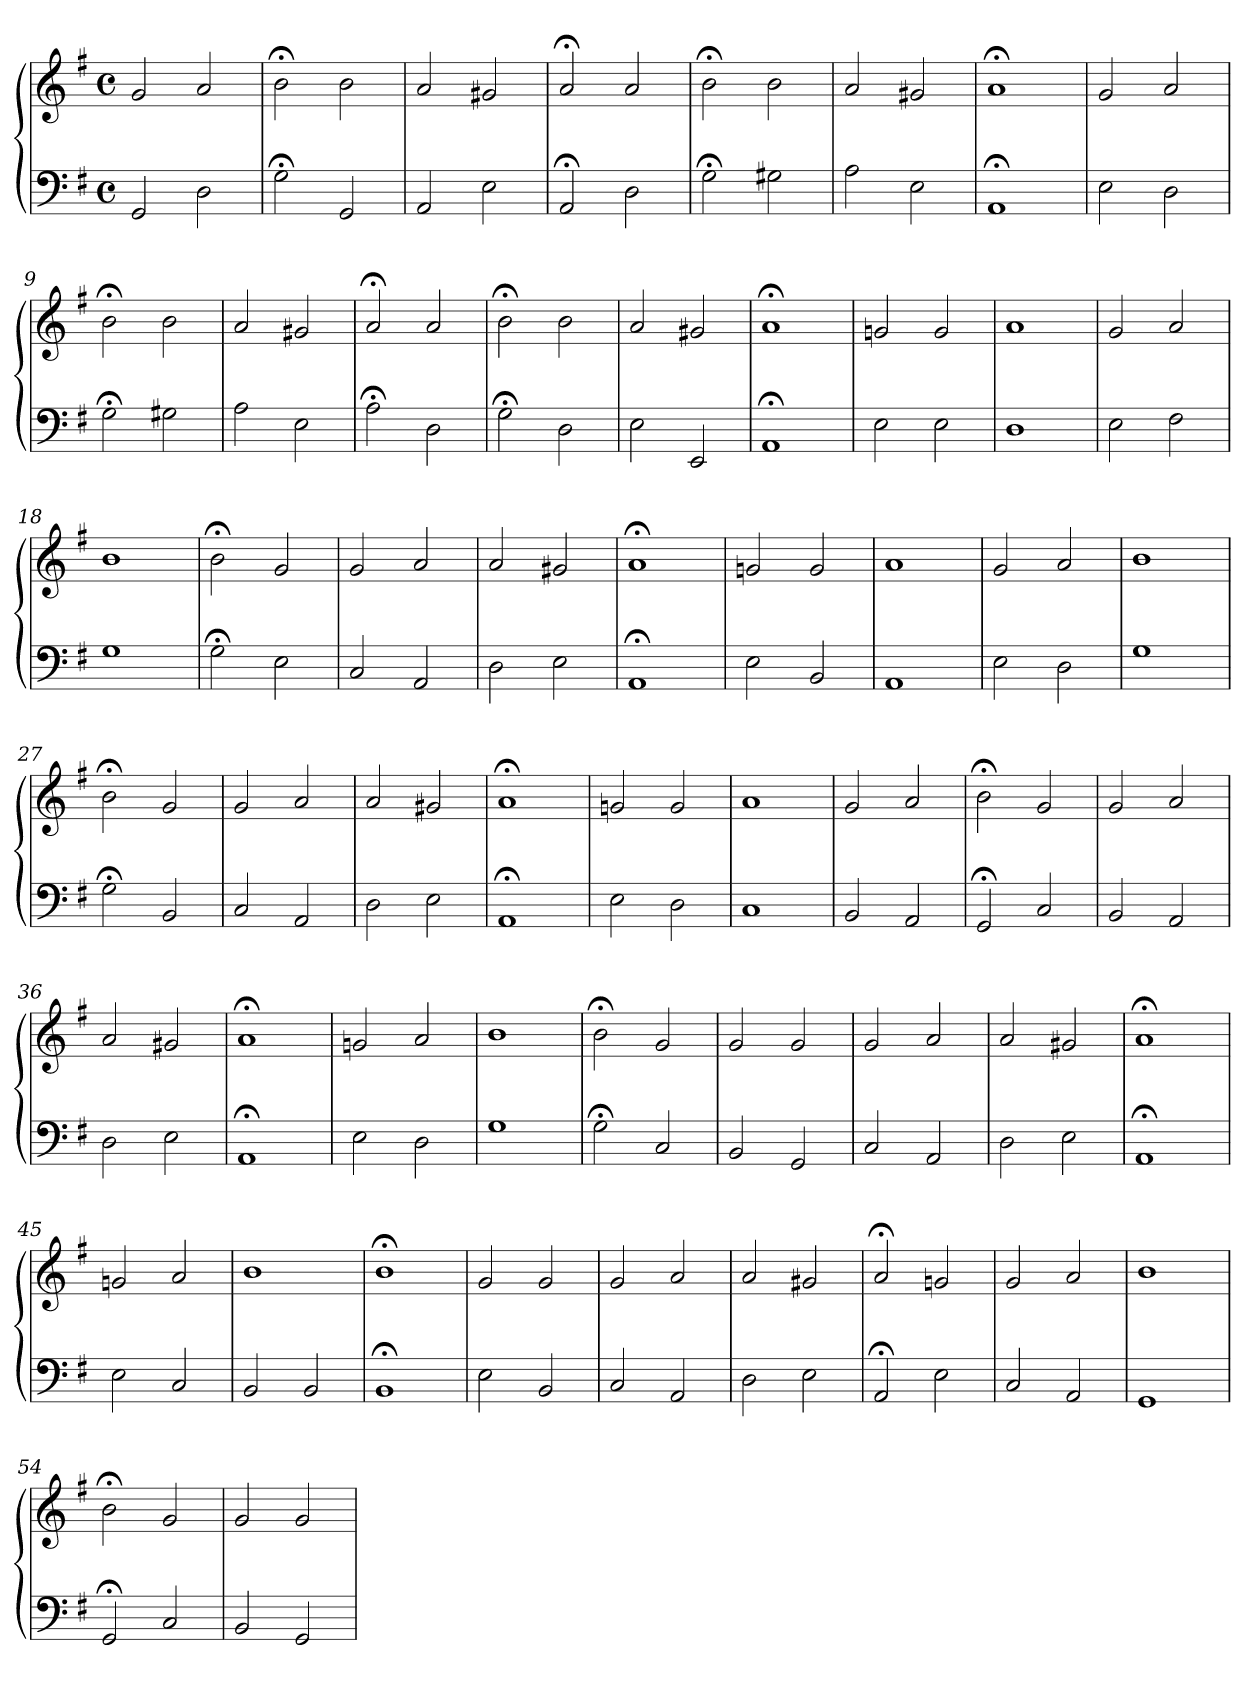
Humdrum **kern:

**kern	**kern
*part1	*part1
*staff2	*staff1
*clefF4	*clefG2
*k[f#]	*k[f#]
*M4/4	*M4/4
*met(c)	*met(c)
=1	=1
2GG	2g
2D	2a
=2	=2
2G;<	2b;<
2GG	2b
=3	=3
2AA	2a
2E	2g#X
=4	=4
2AA;<	2a;<
2D	2a
=5	=5
2G;<	2b;<
2G#X	2b
=6	=6
2A	2a
2E	2g#X
=7	=7
1AA;<	1a;<
=8	=8
2E	2g
2D	2a
=9	=9
2G;<	2b;<
2G#X	2b
=10	=10
2A	2a
2E	2g#X
=11	=11
2A;<	2a;<
2D	2a
!!LO:LB:g=z
=12	=12
2G;<	2b;<
2D	2b
=13	=13
2E	2a
2EE	2g#X
=14	=14
1AA;<	1a;<
=15	=15
2E	2gn
2E	2g
=16	=16
1D	1a
=17	=17
2E	2g
2F#	2a
=18	=18
1G	1b
=19	=19
2G;<	2b;<
2E	2g
=20	=20
2C	2g
2AA	2a
=21	=21
2D	2a
2E	2g#X
=22	=22
1AA;<	1a;<
=23	=23
2E	2gn
2BB	2g
=24	=24
1AA	1a
!!LO:LB:g=z
=25	=25
2E	2g
2D	2a
=26	=26
1G	1b
=27	=27
2G;<	2b;<
2BB	2g
=28	=28
2C	2g
2AA	2a
=29	=29
2D	2a
2E	2g#X
=30	=30
1AA;<	1a;<
=31	=31
2E	2gn
2D	2g
=32	=32
1C	1a
=33	=33
2BB	2g
2AA	2a
=34	=34
2GG;<	2b;<
2C	2g
=35	=35
2BB	2g
2AA	2a
=36	=36
2D	2a
2E	2g#X
=37	=37
1AA;<	1a;<
!!LO:LB:g=z
=38	=38
2E	2gn
2D	2a
=39	=39
1G	1b
=40	=40
2G;<	2b;<
2C	2g
=41	=41
2BB	2g
2GG	2g
=42	=42
2C	2g
2AA	2a
=43	=43
2D	2a
2E	2g#X
=44	=44
1AA;<	1a;<
=45	=45
2E	2gn
2C	2a
=46	=46
2BB	1b
2BB	.
=47	=47
1BB;<	1b;<
=48	=48
2E	2g
2BB	2g
=49	=49
2C	2g
2AA	2a
=50	=50
2D	2a
2E	2g#X
!!LO:LB:g=z
=51	=51
2AA;<	2a;<
2E	2gn
=52	=52
2C	2g
2AA	2a
=53	=53
1GG	1b
=54	=54
2GG;<	2b;<
2C	2g
=55	=55
2BB	2g
2GG	2g
=	=
*-	*-
